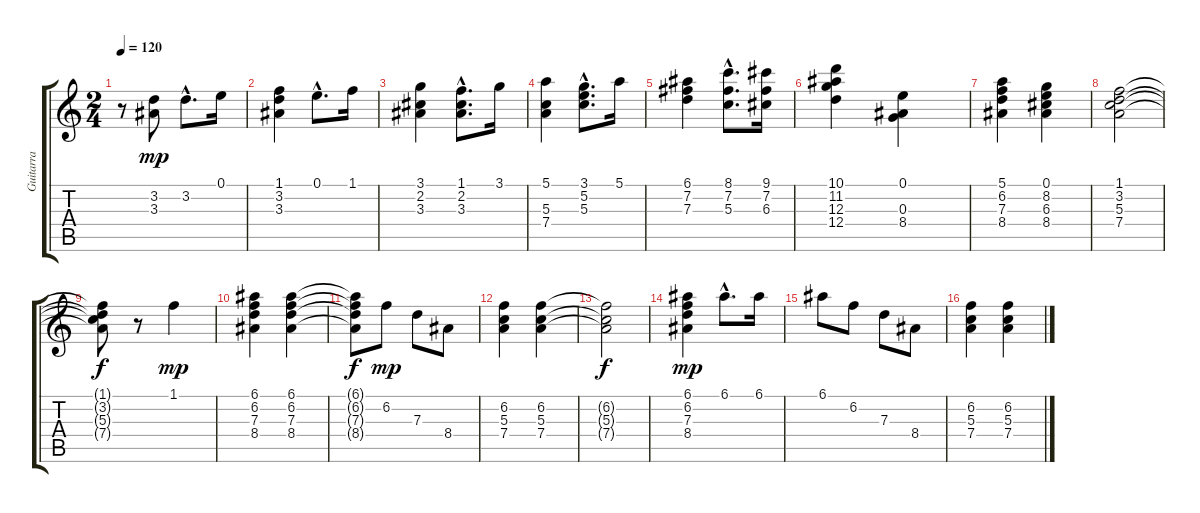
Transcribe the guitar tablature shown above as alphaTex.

\track ("Guitarra" "Guitarra") {instrument electricguitarclean}
\staff {score tabs}
\tuning (E4 B3 G3 D3 A2 E2) {hide}
\ts (2 4)
\tempo 120
\clef g2
\ks c
r.8{dy mp} (3.2 3.3).8 3.2{hac}.8{d} 0.1.16 |
(1.1 3.2 3.3).4 0.1{hac}.8{d} 1.1.16 |
(3.1 2.2 3.3).4 (1.1{hac} 2.2{hac} 3.3{hac}).8{d} 3.1.16 |
(5.1 5.3 7.4).4 (3.1{hac} 5.2{hac} 5.3{hac}).8{d} 5.1.16 |
(6.1 7.2 7.3).4 (8.1{hac} 7.2{hac} 5.3{hac}).8{d} (9.1 7.2 6.3).16 |
(10.1 11.2 12.3 12.4).4 (0.1 0.3 8.4).4 |
(5.1 6.2 7.3 8.4).4 (0.1 8.2 6.3 8.4).4 |
(1.1 3.2 5.3 7.4).2 |
(1.1{t} 3.2{t} 5.3{t} 7.4{t}).8{dy f} r.8 1.1.4{dy mp} |
(6.1 6.2 7.3 8.4).4 (6.1 6.2 7.3 8.4).4 |
(6.1{t} 6.2{t} 7.3{t} 8.4{t}).8{dy f} 6.2.8{dy mp} 7.3.8 8.4.8 |
(6.2 5.3 7.4).4 (6.2 5.3 7.4).4 |
(6.2{t} 5.3{t} 7.4{t}).2{dy f} |
(6.1 6.2 7.3 8.4).4{dy mp} 6.1{hac}.8{d} 6.1.16 |
6.1.8 6.2.8 7.3.8 8.4.8 |
(6.2 5.3 7.4).4 (6.2 5.3 7.4).4
